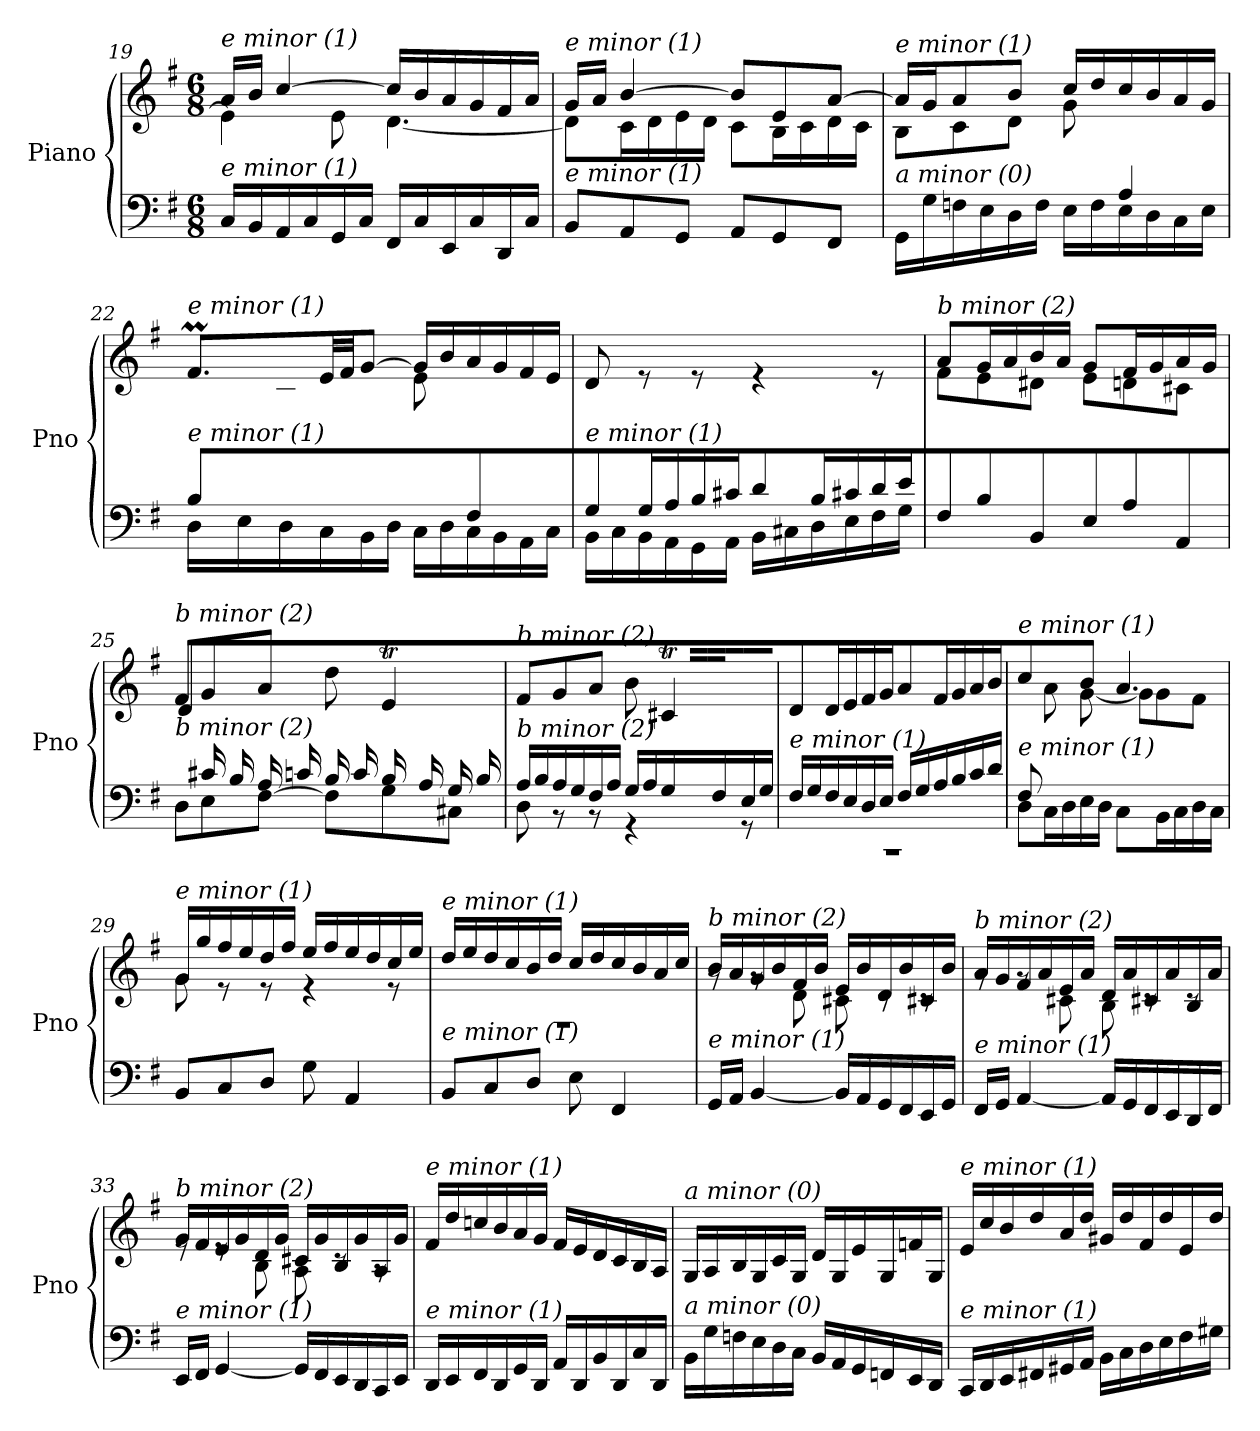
**kern	**kern
*part1	*part1
*staff2	*staff1
*I"Piano	*
*I'Pno	*
*clefF4	*clefG2
*k[f#]	*k[f#]
*M6/8	*M6/8
=19	=19
*	*^
!	!LO:TX:i:t=e minor (1)	!
!LO:TX:i:t=e minor (1)	!	!
16C/LL	16a/LL	4e\]
16BB/	16b/JJ	.
16AA/	[4cc/	.
16C/	.	.
16GG/	.	8e\
16C/JJ	.	.
16FF#/LL	16cc/LL]	[4.d\
16C/	16b/	.
16EE/	16a/	.
16C/	16g/	.
16DD/	16f#/	.
16C/JJ	16a/JJ	.
=20	=20	=20
!	!LO:TX:i:t=e minor (1)	!
!LO:TX:i:t=e minor (1)	!	!
8BB/L	16g/LL	8d\L]
.	16a/JJ	.
8AA/	[4b/	16c\L
.	.	16d\
8GG/J	.	16e\
.	.	16d\JJ
8AA/L	8b/L]	8c\L
8GG/	8e/	16B\L
.	.	16c\
8FF#/J	[8a/J	16d\
.	.	16c\JJ
=21	=21	=21
*^	*	*
!	!	!LO:TX:i:t=e minor (1)	!
!LO:TX:i:t=a minor (0)	!	!	!
2ryy	16GG\LL	16a/LL]	8B\L
.	16G\	16g/J	.
.	16Fn\	8a/	8c\
.	16E\	.	.
.	16D\	8b/J	8d\J
.	16F\JJ	.	.
.	16E\LL	16cc/LL	8g\
.	16F\	16dd/	.
4A/	16E\	16cc/	4ryy
.	16D\	16b/	.
.	16C\	16a/	.
.	16E\JJ	16g/JJ	.
!!LO:PB:g=z
=22	=22	=22	=22
*	*^	*	*^
!	!	!	!LO:TX:i:t=e minor (1)	!	!
!LO:TX:i:t=e minor (1)	!	!	!	!	!
8B/L	8.ryy	16D\LL	8.f#m/L	8ryy	32g!yy
.	.	.	.	.	32f#!yy
.	.	16E\	.	.	32g!yy
.	.	.	.	.	32f#!yy
4.ryy	.	16D\	.	8c\	32g!yy
.	.	.	.	.	32f#!yy
.	2ryy	16C\	32e/LL	.	2ryy
.	.	.	32f#/JJ	.	.
.	.	16BB\	[8g/J	8d\J	.
.	.	16D\JJ	.	.	.
.	.	16C\LL	16g/LL]	8e\	.
.	.	16D\	16b/	.	.
4F#/	.	16C\	16a/	4ryy	.
.	.	16BB\	16g/	.	.
.	.	16AA\	16f#/	.	.
.	16ryy	16C\JJ	16e/JJ	.	16ryy
=23	=23	=23	=23	=23	=23
!	!	!	!LO:TX:i:t=e minor (1)	!	!
!LO:TX:i:t=e minor (1)	!	!	!	!	!
*	*v	*v	*	*	*
*	*	*v	*v	*v
8G/L	16BB\LL	8d/
.	16C\	.
16G/L	16BB\	8re
16A/	16AA\	.
16B/	16GG\	8re
16c#X/JJ	16AA\JJ	.
8d/L	16BB\LL	4re
.	16C#X\	.
16B/L	16D\	.
16c#X/	16E\	.
16d/	16F#\	8re
16e/JJ	16G\JJ	.
=24	=24	=24
*	*	*^
!	!	!LO:TX:i:t=b minor (2)	!
!LO:TX:i:t=e minor (1)	!	!	!
*v	*v	*	*
8F#\L	8a/L	8f#\L
8B\	16g/L	8e\
.	16a/	.
8BB\J	16b/	8d#X\J
.	16a/JJ	.
8E\L	8g/L	8e\L
8A\	16f#/L	8dn\
.	16g/	.
8AA\J	16a/	8c#X\J
.	16g/JJ	.
=25	=25	=25
*^	*	*^
*	*^	*	*	*
!	!	!	!LO:TX:i:t=b minor (2)	!	!
!LO:TX:i:t=b minor (2)	!	!	!	!	!
2ryy	8ryy	8D\L	8f#/L	2ryy	8d\L
.	16c#X/L	8E\	8g/	.	2ryy
.	16B/	.	.	.	.
.	16A/	[8F#\J	8a/J	.	.
.	16cn/JJ	.	.	.	.
.	16B/LL	8F#\L]	8dd\	.	.
.	16c/	.	.	.	.
4ryy	16B/	8G\	4eT/	32f#!yy	.
.	.	.	.	32e!yy	.
.	16A/	.	.	32f#!yy	.
.	.	.	.	[16.e!yy	.
.	16G/	8C#X\J	.	.	8ryy
.	16B/JJ	.	.	16e!yy]	.
*	*	*	*	*v	*v
!!LO:LB:g=z
=26	=26	=26	=26	=26
!	!	!	!LO:TX:i:t=b minor (2)	!
!LO:TX:i:t=b minor (2)	!	!	!	!
2ryy	16A/LL	8D\	8f#/L	2ryy
.	16B/	.	.	.
.	16A/	8r	8g/	.
.	16G/	.	.	.
.	16F#/	8r	8a/J	.
.	16A/JJ	.	.	.
.	16G/LL	4r	8b\	.
.	16A/	.	.	.
4ryy	16G/	.	4c#Xt/	32d!yy
.	.	.	.	32c#!yy
.	16F#/	.	.	32d!yy
.	.	.	.	[16.c#!yy
.	16E/	8r	.	.
.	16G/JJ	.	.	16c#!yy]
*	*v	*v	*	*
=27	=27	=27	=27
!	!	!LO:TX:i:t=b minor (2)	!
!LO:TX:i:t=e minor (1)	!	!	!
*	*	*v	*v
2.rCC	16F#/LL	8d/L
.	16G/	.
.	16F#/	16d/L
.	16E/	16e/
.	16D/	16f#/
.	16E/JJ	16g/JJ
.	16F#/LL	8a/L
.	16G/	.
.	16A/	16f#/L
.	16B/	16g/
.	16c/	16a/
.	16d/JJ	16b/JJ
=28	=28	=28
*	*	*^
!	!	!LO:TX:i:t=e minor (1)	!
!LO:TX:i:t=e minor (1)	!	!	!
8F#/L	8D\L	4cc/	8ryy
2ryy	16C\L	.	8a\
.	16D\	.	.
.	16E\	8b/	[8g\J
.	16D\JJ	.	.
.	8C\L	4.a/	8g\L]
.	16BB\L	.	8g\
.	16C\	.	.
8ryy	16D\	.	8f#\J
.	16C\JJ	.	.
=29	=29	=29	=29
!	!	!LO:TX:i:t=e minor (1)	!
!LO:TX:i:t=e minor (1)	!	!	!
*v	*v	*	*
8BB/L	16g/LL	8g\
.	16gg/	.
8C/	16ff#/	8r
.	16ee/	.
8D/J	16dd/	8r
.	16ff#/JJ	.
8G\	16ee/LL	4r
.	16ff#/	.
4AA/	16ee/	.
.	16dd/	.
.	16cc/	8r
.	16ee/JJ	.
!!LO:LB:g=z	!!
=30	=30	=30
!	!LO:TX:i:t=e minor (1)	!
!LO:TX:i:t=e minor (1)	!	!
8BB/L	2.rF	16dd/LL
.	.	16ee/
8C/	.	16dd/
.	.	16cc/
8D/J	.	16b/
.	.	16dd/JJ
8E\	.	16cc/LL
.	.	16dd/
4FF#/	.	16cc/
.	.	16b/
.	.	16a/
.	.	16cc/JJ
=31	=31	=31
!	!LO:TX:i:t=b minor (2)	!
!LO:TX:i:t=e minor (1)	!	!
16GG/LL	16b/LL	8rg
16AA/JJ	16a/	.
[4BB/	16g/	8rg
.	16b/	.
.	16f#/	8d\
.	16b/JJ	.
16BB/LL]	16e/LL	8c#X\
16AA/	16b/	.
16GG/	16d/	8rc
16FF#/	16b/	.
16EE/	16c#X/	8rc
16GG/JJ	16b/JJ	.
=32	=32	=32
!	!LO:TX:i:t=b minor (2)	!
!LO:TX:i:t=e minor (1)	!	!
16FF#/LL	16a/LL	8rg
16GG/JJ	16g/	.
[4AA/	16f#/	8rg
.	16a/	.
.	16e/	8c#X\
.	16a/JJ	.
16AA/LL]	16d/LL	8B\
16GG/	16a/	.
16FF#/	16c#X/	8rc
16EE/	16a/	.
16DD/	16B/	8rc
16FF#/JJ	16a/JJ	.
=33	=33	=33
!	!LO:TX:i:t=b minor (2)	!
!LO:TX:i:t=e minor (1)	!	!
16EE/LL	16g/LL	8re
16FF#/JJ	16f#/	.
[4GG/	16e/	8re
.	16g/	.
.	16d/	8B\
.	16g/JJ	.
16GG/LL]	16c#X/LL	8A\
16FF#/	16g/	.
16EE/	16B/	8rc
16DD/	16g/	.
16CC/	16A/	8rA
16EE/JJ	16g/JJ	.
*	*v	*v
!!LO:LB:g=z
=34	=34
!	!LO:TX:i:t=e minor (1)
!LO:TX:i:t=e minor (1)	!
16DD/LL	16f#/LL
16EE/	16dd/
16FF#/	16ccn/
16DD/	16b/
16GG/	16a/
16DD/JJ	16g/JJ
16AA/LL	16f#/LL
16DD/	16e/
16BB/	16d/
16DD/	16c/
16C/	16B/
16DD/JJ	16A/JJ
=35	=35
!	!LO:TX:i:t=a minor (0)
!LO:TX:i:t=a minor (0)	!
16BB\LL	16G/LL
16G\	16A/
16Fn\	16B/
16E\	16G/
16D\	16c/
16C\JJ	16G/JJ
16BB/LL	16d/LL
16AA/	16G/
16GG/	16e/
16FFn/	16G/
16EE/	16fn/
16DD/JJ	16G/JJ
=36	=36
!	!LO:TX:i:t=e minor (1)
!LO:TX:i:t=e minor (1)	!
16CC/LL	16e/LL
16DD/	16cc/
16EE/	16b/
16FF#X/	16dd/
16GG#X/	16a/
16AA/JJ	16dd/JJ
16BB\LL	16g#X/LL
16C\	16dd/
16D\	16f#/
16E\	16dd/
16F#\	16e/
16G#X\JJ	16dd/JJ
=	=
*-	*-
